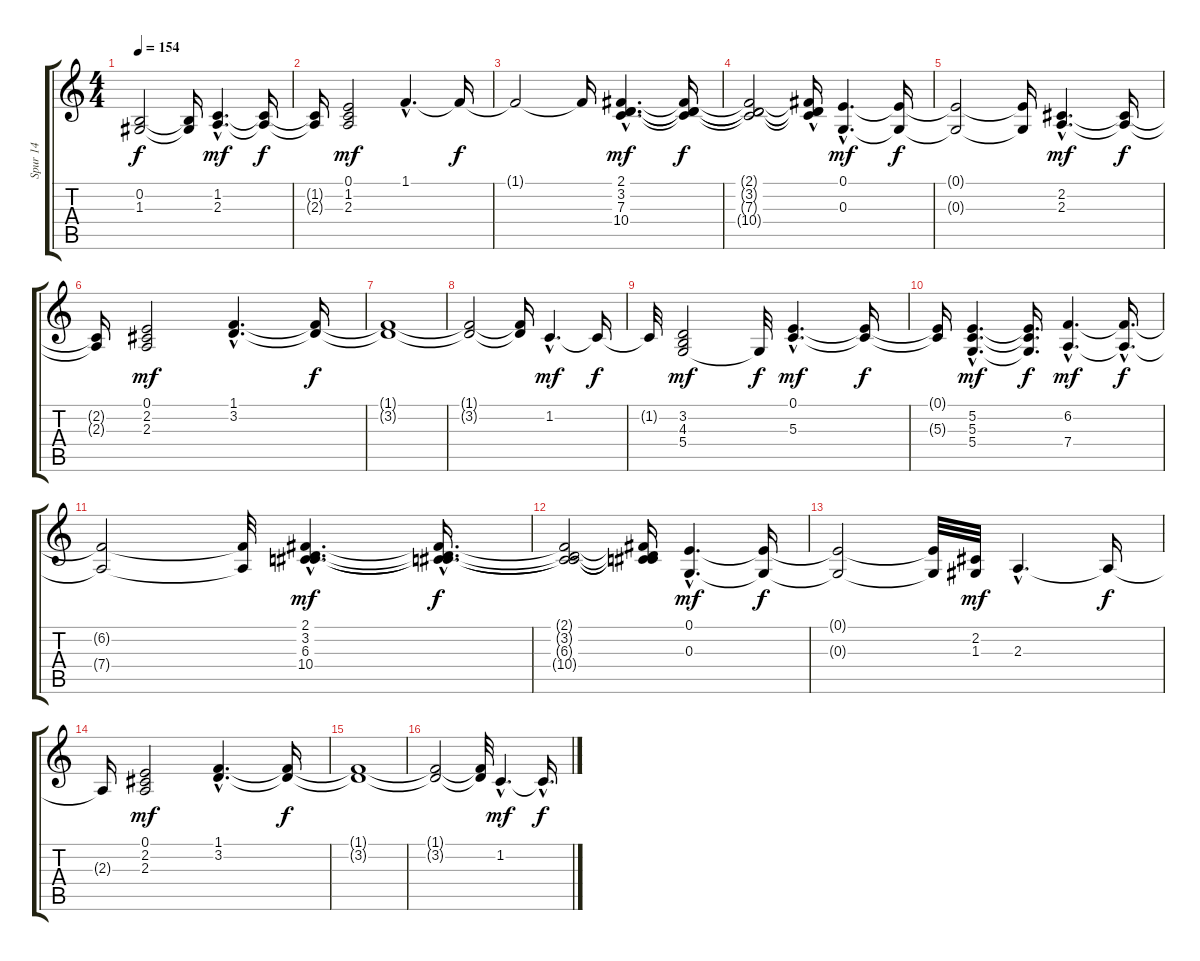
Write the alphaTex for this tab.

\track ("Spur 14" "Spur 14") {instrument pad8sweep}
\staff {score tabs}
\tuning (E4 B3 G3 D3 A2 E2) {hide}
\ts (4 4)
\tempo 154
\clef g2
\ks c
(0.2{t} 1.3{t}).2{dy f} (0.2{t} 1.3{t}).16 (1.2{hac} 2.3{hac}).4{d dy mf} (1.2{t} 2.3{t}).16{dy f} |
(1.2{t} 2.3{t}).16 (0.1 1.2 2.3).2{dy mf} 1.1{hac}.4{d} 1.1{t}.16{dy f} |
1.1{t}.2 1.1{t}.16 (2.1{hac} 3.2{hac} 7.3{hac} 10.4{hac}).4{d dy mf} (2.1{t} 3.2{t} 7.3{t} 10.4{t}).16{dy f} |
(2.1{t} 3.2{t} 7.3{t} 10.4{t}).2 (2.1{hac t} 3.2{hac t} 7.3{hac t} 10.4{t}).16 (0.1{hac} 0.3{hac}).4{d dy mf} (0.1{t} 0.3{t}).16{dy f} |
(0.1{t} 0.3{t}).2 (0.1{t} 0.3{t}).16 (2.2{hac} 2.3{hac}).4{d dy mf} (2.2{t} 2.3{t}).16{dy f} |
(2.2{t} 2.3{t}).16 (0.1 2.2 2.3).2{dy mf} (1.1{hac} 3.2{hac}).4{d} (1.1{t} 3.2{t}).16{dy f} |
(1.1{t} 3.2{t}).1 |
(1.1{t} 3.2{t}).2 (1.1{t} 3.2{t}).16 1.2{hac}.4{d dy mf} 1.2{t}.16{dy f} |
1.2{t}.32 (3.2 4.3 5.4).2{dy mf} 5.4{t}.32{dy f} (0.1{hac} 5.3{hac}).4{d dy mf} (0.1{t} 5.3{t}).16{dy f} |
(0.1{t} 5.3{t}).16 (5.2{hac} 5.3{hac} 5.4{hac}).4{d dy mf} (5.2{t} 5.3{t} 5.4{t}).16{d dy f} (6.2{hac} 7.4{hac}).4{d dy mf} (6.2{hac t} 7.4{hac t}).16{d dy f} |
(6.2{t} 7.4{t}).2 (6.2{t} 7.4{t}).32 (2.1{hac} 3.2{hac} 6.3{hac} 10.4{hac}).4{d dy mf} (2.1{hac t} 3.2{hac t} 6.3{hac t} 10.4{hac t}).16{d dy f} |
(2.1{t} 3.2{t} 6.3{t} 10.4{t}).2 (2.1{t} 3.2{t} 6.3{t} 10.4{t}).16 (0.1{hac} 0.3{hac}).4{d dy mf} (0.1{t} 0.3{t}).16{dy f} |
(0.1{t} 0.3{t}).2 (0.1{t} 0.3{t}).32 (2.2 1.3).32{dy mf} 2.3{hac}.4{d} 2.3{t}.16{dy f} |
2.3{t}.16 (0.1 2.2 2.3).2{dy mf} (1.1{hac} 3.2{hac}).4{d} (1.1{t} 3.2{t}).16{dy f} |
(1.1{t} 3.2{t}).1 |
(1.1{t} 3.2{t}).2 (1.1{t} 3.2{t}).32 1.2{hac}.4{d dy mf} 1.2{hac t}.16{d dy f}
